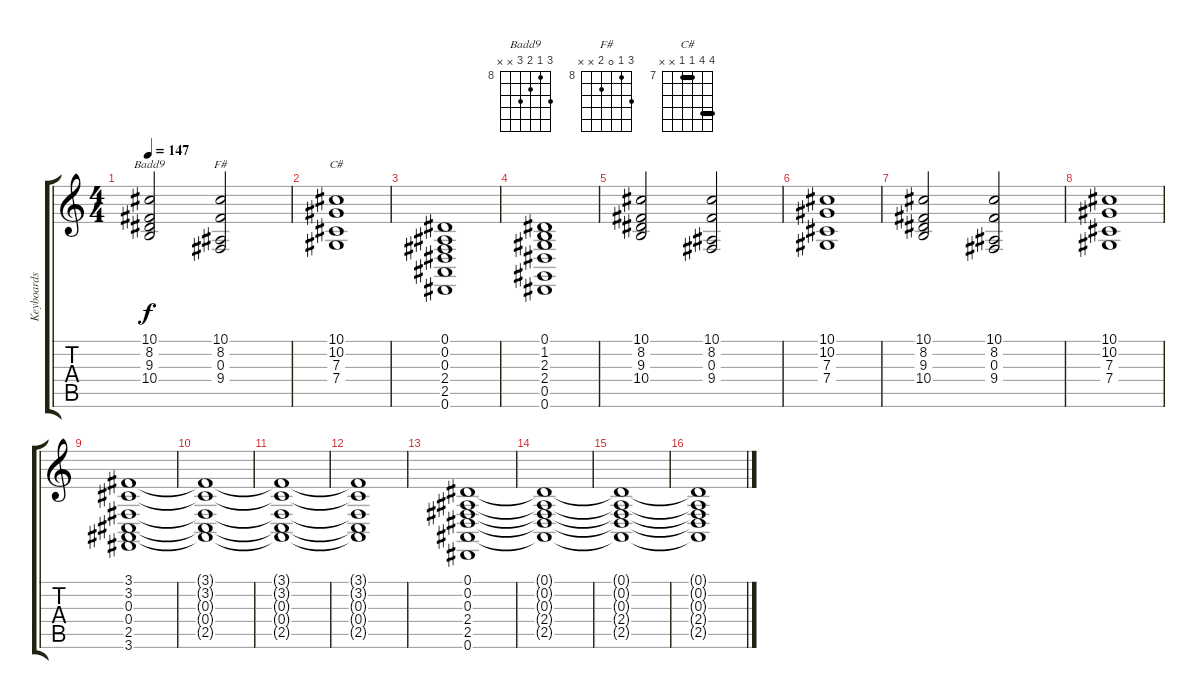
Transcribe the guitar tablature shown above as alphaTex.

\track ("Keyboards" "Keyboards") {instrument stringensemble1}
\staff {score tabs}
\tuning (Eb4 Bb3 Gb3 Db3 Ab2 Eb2) {hide}
\chord ("Badd9" 10 8 9 10 x x) {firstfret 8}
\chord ("F#" 10 8 0 9 x x) {firstfret 8}
\chord ("C#" 10 10 7 7 x x) {firstfret 7 barre (7 10)}
\ts (4 4)
\tempo 147
\clef g2
\ks c
(10.1 8.2 9.3 10.4).2{ch "Badd9" dy f} (10.1 8.2 0.3 9.4).2{ch "F#"} |
(10.1 10.2 7.3 7.4).1{ch "C#"} |
(0.1 0.2 0.3 2.4 2.5 0.6).1 |
(0.1 1.2 2.3 2.4 0.5 0.6).1 |
(10.1 8.2 9.3 10.4).2 (10.1 8.2 0.3 9.4).2 |
(10.1 10.2 7.3 7.4).1 |
(10.1 8.2 9.3 10.4).2 (10.1 8.2 0.3 9.4).2 |
(10.1 10.2 7.3 7.4).1 |
(3.1 3.2 0.3 0.4 2.5 3.6).1 |
(3.1{t} 3.2{t} 0.3{t} 0.4{t} 2.5{t}).1 |
(3.1{t} 3.2{t} 0.3{t} 0.4{t} 2.5{t}).1 |
(3.1{t} 3.2{t} 0.3{t} 0.4{t} 2.5{t}).1 |
(0.1 0.2 0.3 2.4 2.5 0.6).1 |
(0.1{t} 0.2{t} 0.3{t} 2.4{t} 2.5{t}).1 |
(0.1{t} 0.2{t} 0.3{t} 2.4{t} 2.5{t}).1 |
(0.1{t} 0.2{t} 0.3{t} 2.4{t} 2.5{t}).1
